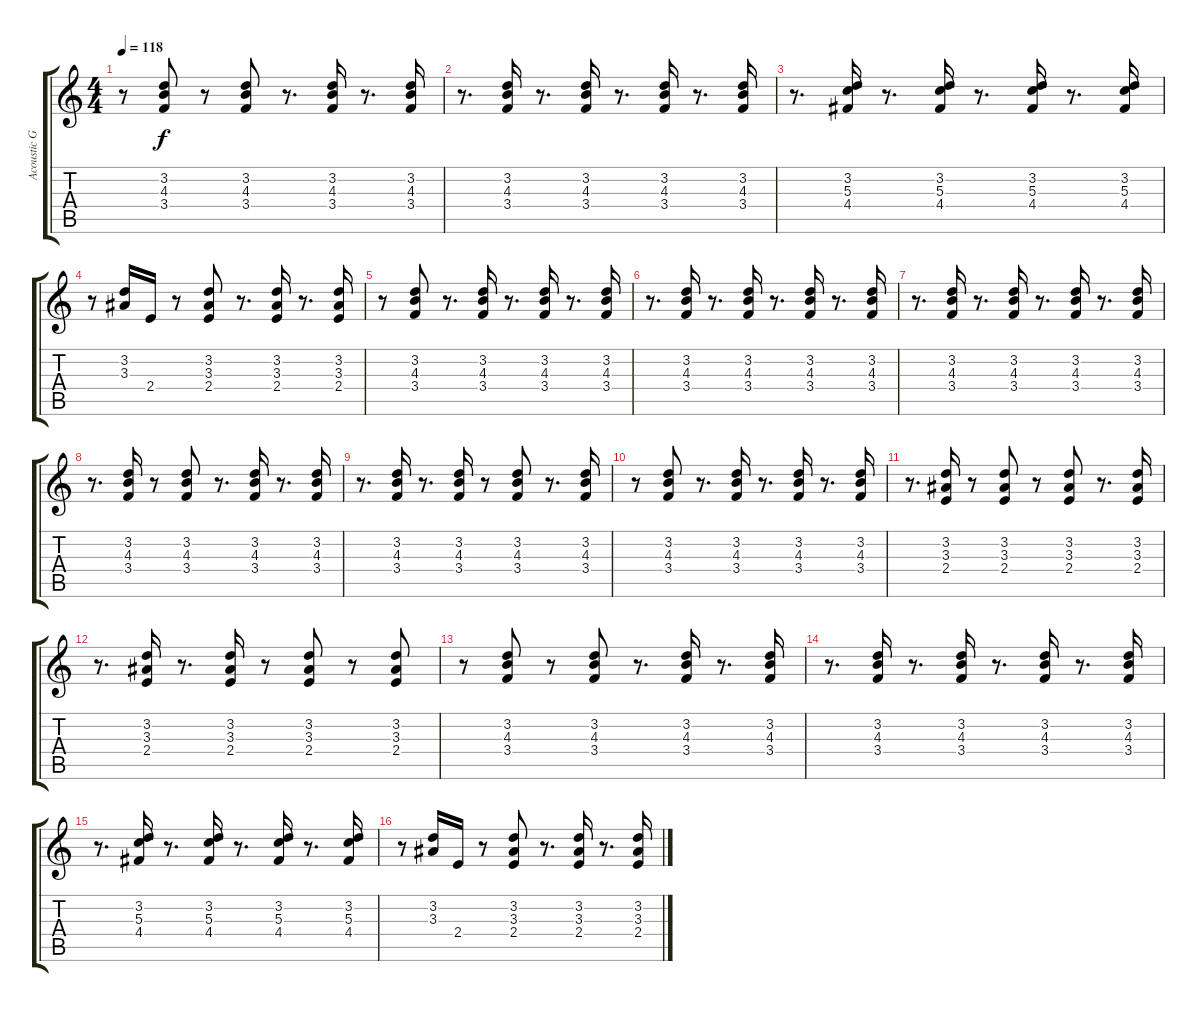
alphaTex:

\track ("Acoustic Guitar" "Acoustic G") {instrument acousticguitarsteel}
\staff {score tabs}
\tuning (E4 B3 G3 D3 A2 E2) {hide}
\ts (4 4)
\tempo 118
\clef g2
\ks c
r.8{dy f} (3.2 4.3 3.4).8 r.8 (3.2 4.3 3.4).8 r.8{d} (3.2 4.3 3.4).16 r.8{d} (3.2 4.3 3.4).16 |
r.8{d} (3.2 4.3 3.4).16 r.8{d} (3.2 4.3 3.4).16 r.8{d} (3.2 4.3 3.4).16 r.8{d} (3.2 4.3 3.4).16 |
r.8{d} (3.2 5.3 4.4).16 r.8{d} (3.2 5.3 4.4).16 r.8{d} (3.2 5.3 4.4).16 r.8{d} (3.2 5.3 4.4).16 |
r.8 (3.2 3.3).16 2.4.16 r.8 (3.2 3.3 2.4).8 r.8{d} (3.2 3.3 2.4).16 r.8{d} (3.2 3.3 2.4).16 |
r.8 (3.2 4.3 3.4).8 r.8{d} (3.2 4.3 3.4).16 r.8{d} (3.2 4.3 3.4).16 r.8{d} (3.2 4.3 3.4).16 |
r.8{d} (3.2 4.3 3.4).16 r.8{d} (3.2 4.3 3.4).16 r.8{d} (3.2 4.3 3.4).16 r.8{d} (3.2 4.3 3.4).16 |
r.8{d} (3.2 4.3 3.4).16 r.8{d} (3.2 4.3 3.4).16 r.8{d} (3.2 4.3 3.4).16 r.8{d} (3.2 4.3 3.4).16 |
r.8{d} (3.2 4.3 3.4).16 r.8 (3.2 4.3 3.4).8 r.8{d} (3.2 4.3 3.4).16 r.8{d} (3.2 4.3 3.4).16 |
r.8{d} (3.2 4.3 3.4).16 r.8{d} (3.2 4.3 3.4).16 r.8 (3.2 4.3 3.4).8 r.8{d} (3.2 4.3 3.4).16 |
r.8 (3.2 4.3 3.4).8 r.8{d} (3.2 4.3 3.4).16 r.8{d} (3.2 4.3 3.4).16 r.8{d} (3.2 4.3 3.4).16 |
r.8{d} (3.2 3.3 2.4).16 r.8 (3.2 3.3 2.4).8 r.8 (3.2 3.3 2.4).8 r.8{d} (3.2 3.3 2.4).16 |
r.8{d} (3.2 3.3 2.4).16 r.8{d} (3.2 3.3 2.4).16 r.8 (3.2 3.3 2.4).8 r.8 (3.2 3.3 2.4).8 |
r.8 (3.2 4.3 3.4).8 r.8 (3.2 4.3 3.4).8 r.8{d} (3.2 4.3 3.4).16 r.8{d} (3.2 4.3 3.4).16 |
r.8{d} (3.2 4.3 3.4).16 r.8{d} (3.2 4.3 3.4).16 r.8{d} (3.2 4.3 3.4).16 r.8{d} (3.2 4.3 3.4).16 |
r.8{d} (3.2 5.3 4.4).16 r.8{d} (3.2 5.3 4.4).16 r.8{d} (3.2 5.3 4.4).16 r.8{d} (3.2 5.3 4.4).16 |
r.8{volume 5} (3.2 3.3).16 2.4.16 r.8 (3.2 3.3 2.4).8 r.8{d} (3.2 3.3 2.4).16 r.8{d} (3.2 3.3 2.4).16
